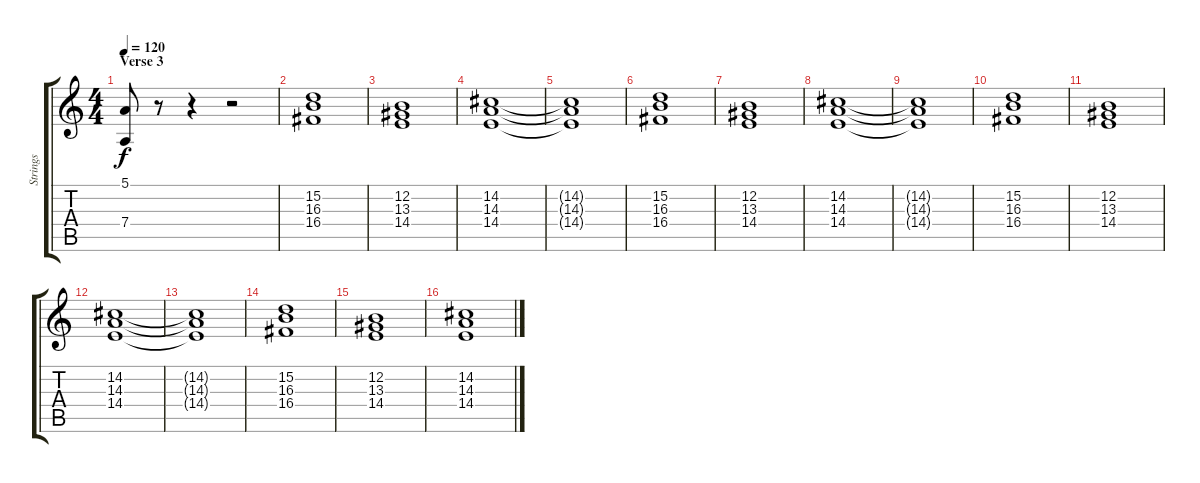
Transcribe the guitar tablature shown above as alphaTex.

\track ("Strings" "Strings") {instrument stringensemble1}
\staff {score tabs}
\tuning (E4 B3 G3 D3 A2 E2) {hide}
\ts (4 4)
\section ("" "Verse 3")
\tempo 120
\clef g2
\ks c
(5.1 7.4).8{dy f} r.8 r.4 r.2 |
(15.2 16.3 16.4).1 |
(12.2 13.3 14.4).1 |
(14.2 14.3 14.4).1 |
(14.2{t} 14.3{t} 14.4{t}).1 |
(15.2 16.3 16.4).1 |
(12.2 13.3 14.4).1 |
(14.2 14.3 14.4).1 |
(14.2{t} 14.3{t} 14.4{t}).1 |
(15.2 16.3 16.4).1 |
(12.2 13.3 14.4).1 |
(14.2 14.3 14.4).1 |
(14.2{t} 14.3{t} 14.4{t}).1 |
(15.2 16.3 16.4).1 |
(12.2 13.3 14.4).1 |
(14.2 14.3 14.4).1
